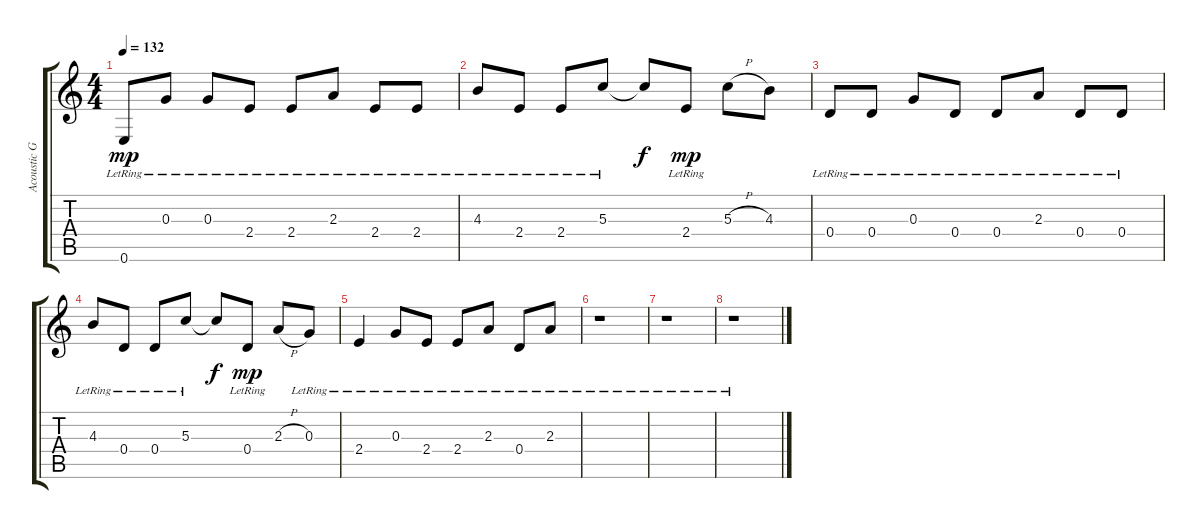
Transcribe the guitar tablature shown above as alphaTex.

\track ("Acoustic Guitar" "Acoustic G") {instrument acousticguitarsteel}
\staff {score tabs}
\tuning (E4 B3 G3 D3 A2 E2) {hide}
\ts (4 4)
\tempo 132
\clef g2
\ks c
0.6{lr}.8{dy mp} 0.3{lr}.8 0.3{lr}.8 2.4{lr}.8 2.4{lr}.8 2.3{lr}.8 2.4{lr}.8 2.4{lr}.8 |
4.3{lr}.8 2.4{lr}.8 2.4{lr}.8 5.3{lr}.8 5.3{t}.8{dy f} 2.4{lr}.8{dy mp} 5.3{h}.8 4.3.8 |
0.4{lr}.8 0.4{lr}.8 0.3{lr}.8 0.4{lr}.8 0.4{lr}.8 2.3{lr}.8 0.4{lr}.8 0.4{lr}.8 |
4.3{lr}.8 0.4{lr}.8 0.4{lr}.8 5.3{lr}.8 5.3{t}.8{dy f} 0.4{lr}.8{dy mp} 2.3{h}.8 0.3{lr}.8 |
2.4{lr}.4 0.3{lr}.8 2.4{lr}.8 2.4{lr}.8 2.3{lr}.8 0.4{lr}.8 2.3{lr}.8 |
r.1 |
r.1 |
r.1
